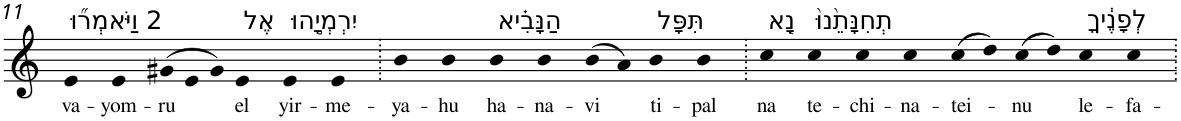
**kern	**text
*part1	*part1
*staff1	*staff1
*I"Piano	*
*I'Pno	*
!!LO:PB:g=z
*clefG2	*
*k[]	*
=11	=11
!LO:TX:a:t=2 וַיֹּאמְר֞וּ	!
!	!LO:LY:b
4e	va-
!	!LO:LY:b
4e	-yom-
*Xtuplet	*
!	!LO:LY:b
(>12g#X	-ru
12e	.
12g#)	.
!LO:TX:a:t=אֶל	!
!	!LO:LY:b
4e	el
!LO:TX:a:t=יִרְמְיָ֣הוּ	!
!	!LO:LY:b
4e	yir-
!	!LO:LY:b
4e	-me-
=12.	=12.
!	!LO:LY:b
4b	-ya-
!	!LO:LY:b
4b	-hu
!LO:TX:a:t=הַנָּבִ֗יא	!
!	!LO:LY:b
4b	ha-
!	!LO:LY:b
4b	-na-
!	!LO:LY:b
(>8b	-vi
8a)	.
!LO:TX:a:t=תִּפָּל	!
!	!LO:LY:b
4b	ti-
!	!LO:LY:b
4b	-pal
=13.	=13.
!LO:TX:a:t=נָ֤א	!
!	!LO:LY:b
4cc	na
!LO:TX:a:t=תְחִנָּתֵ֙נוּ֙	!
!	!LO:LY:b
4cc	te-
!	!LO:LY:b
4cc	-chi-
!	!LO:LY:b
4cc	-na-
!	!LO:LY:b
(>8cc	-tei-
8dd)	.
!	!LO:LY:b
(>8cc	-nu
8dd)	.
!LO:TX:a:t=לְפָנֶ֔יךָ	!
!	!LO:LY:b
4cc	le-
!	!LO:LY:b
4cc	-fa-
=.	=.
*-	*-
